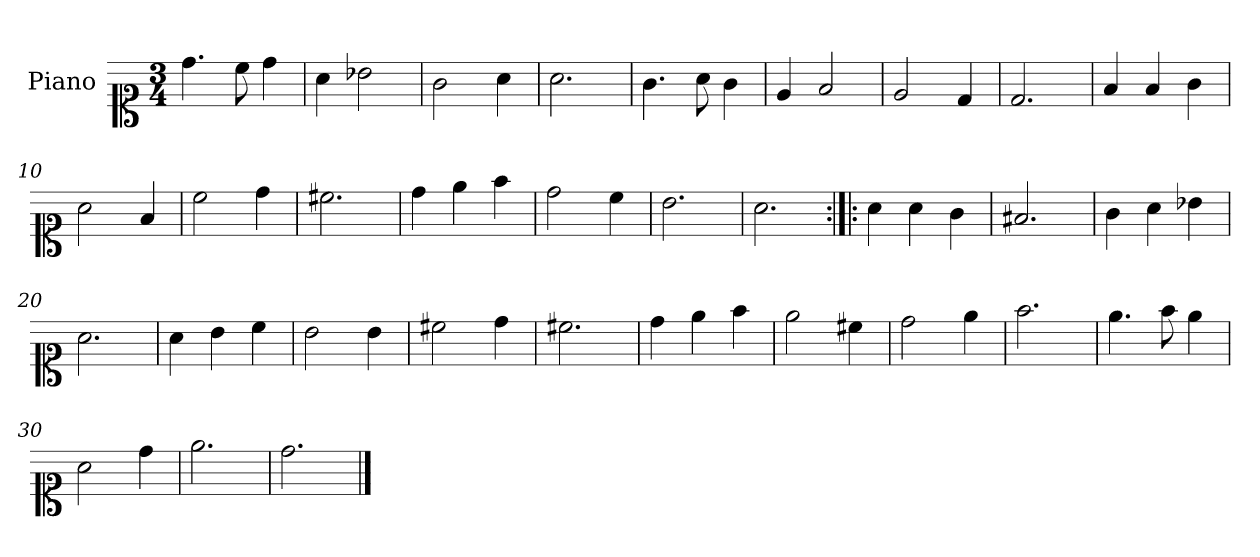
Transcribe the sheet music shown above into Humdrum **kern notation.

**kern
*part1
*staff1
*I"Piano
*I'Pno.
*clefC1
*k[]
*M3/4
=1
4.dd\
8cc\
4dd\
=2
4a\
2b-X\
=3
2g\
4a\
=4
2.a\
=5
4.g\
8a\
4g\
=6
4e/
2f/
=7
2e/
4d/
=8
2.d/
=9
4f/
4f/
4g\
=10
2a\
4f/
=11
2cc\
4dd\
=12
2.cc#X\
=13
4dd\
4ee\
4ff\
!!LO:LB:g=z
=14
2dd\
4cc\
=15
2.b\
=16
2.a\
=17:|!|:
4a\
4a\
4g\
=18
2.f#X/
=19
4g\
4a\
4b-X\
=20
2.a\
=21
4a\
4b\
4cc\
=22
2b\
4b\
=23
2cc#X\
4dd\
=24
2.cc#X\
=25
4dd\
4ee\
4ff\
=26
2ee\
4cc#X\
!!LO:LB:g=z
=27
2dd\
4ee\
=28
2.ff\
=29
4.ee\
8ff\
4ee\
=30
2a\
4dd\
=31
2.ee\
=32
2.dd\
==
*-
